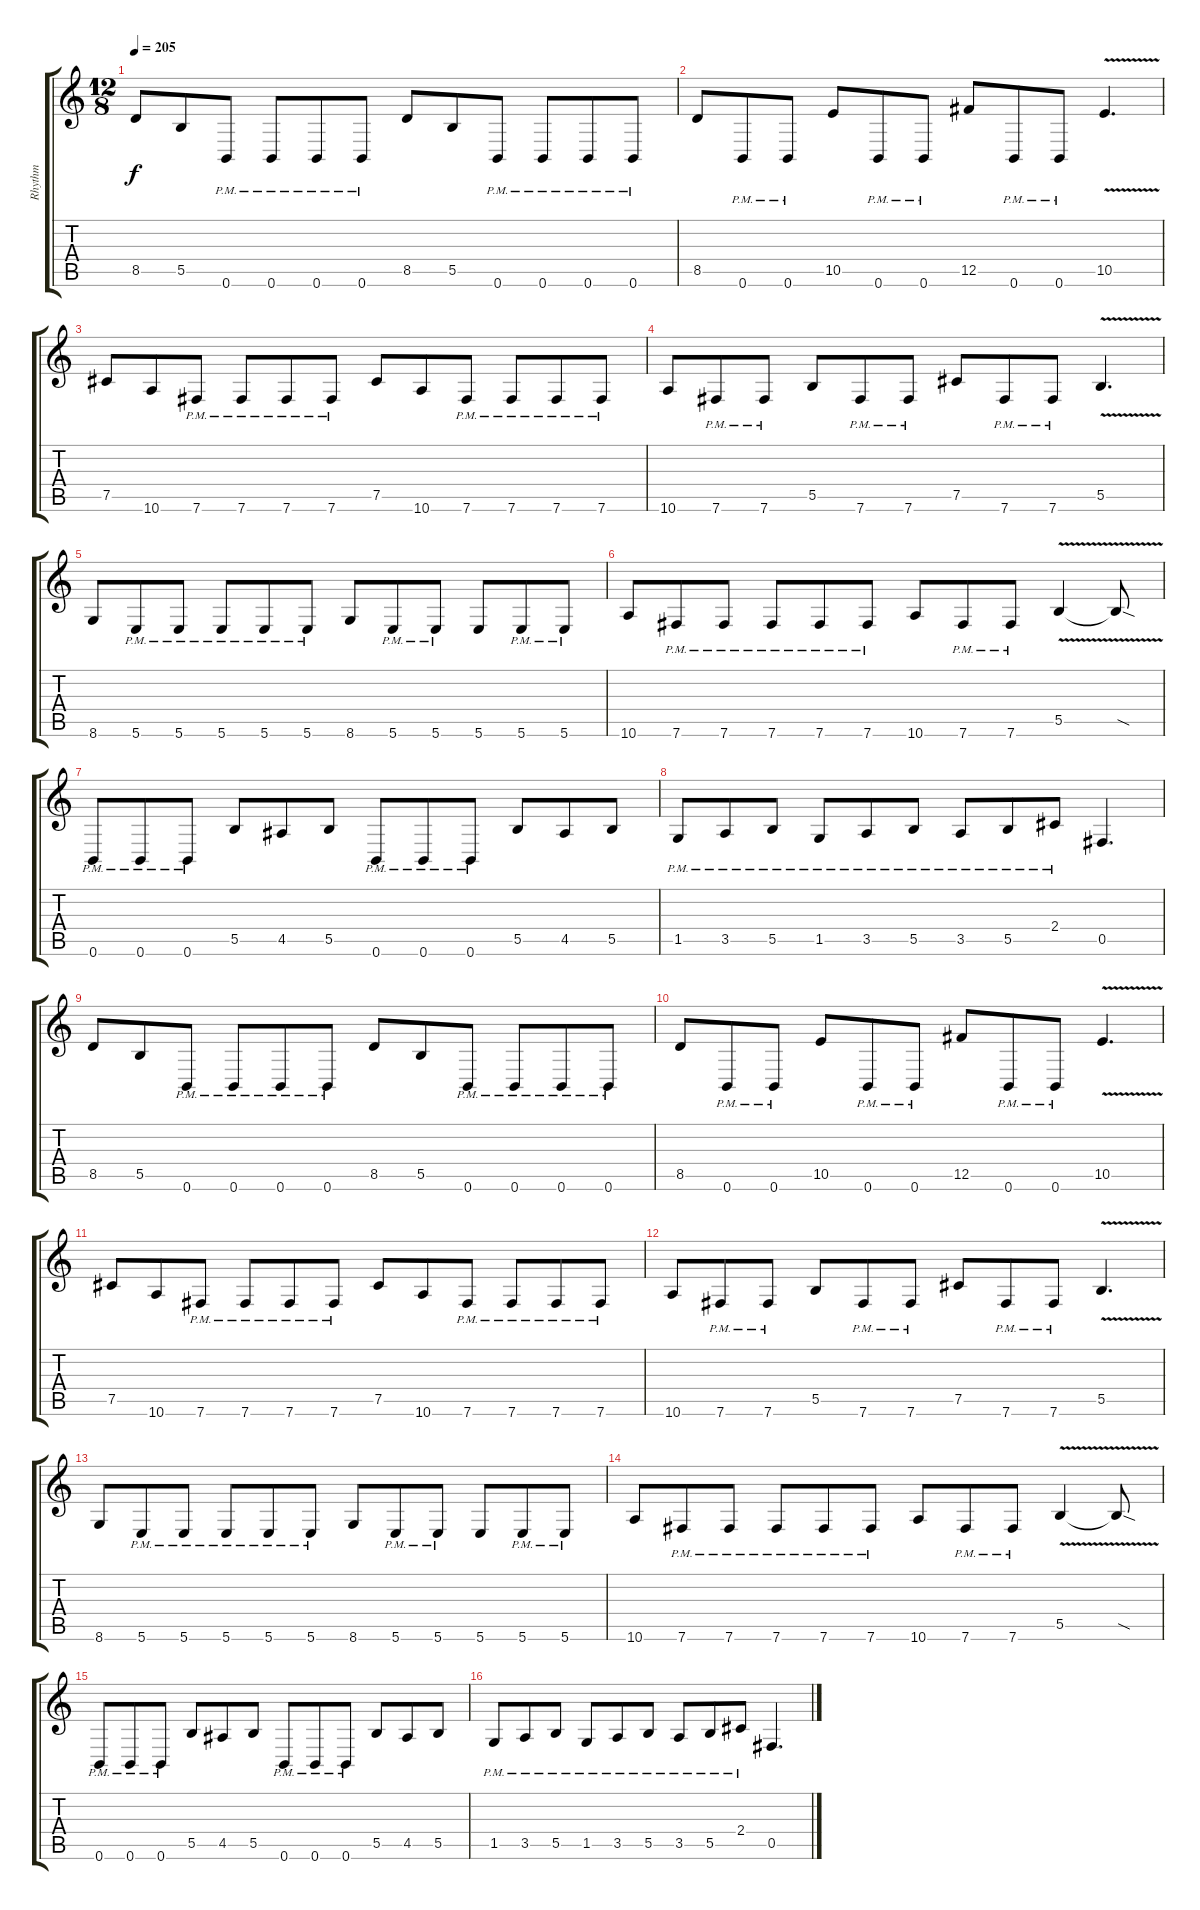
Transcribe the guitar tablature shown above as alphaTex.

\track ("Rhythm" "Rhythm") {instrument distortionguitar}
\staff {score tabs}
\tuning (Db4 Ab3 E3 B2 Gb2 B1) {hide}
\ts (12 8)
\tempo 205
\clef g2
\ks c
8.5.8{dy f} 5.5.8 0.6{pm}.8 0.6{pm}.8 0.6{pm}.8 0.6{pm}.8 8.5.8 5.5.8 0.6{pm}.8 0.6{pm}.8 0.6{pm}.8 0.6{pm}.8 |
8.5.8 0.6{pm}.8 0.6{pm}.8 10.5.8 0.6{pm}.8 0.6{pm}.8 12.5.8 0.6{pm}.8 0.6{pm}.8 10.5{v}.4{d} |
7.5.8 10.6.8 7.6{pm}.8 7.6{pm}.8 7.6{pm}.8 7.6{pm}.8 7.5.8 10.6.8 7.6{pm}.8 7.6{pm}.8 7.6{pm}.8 7.6{pm}.8 |
10.6.8 7.6{pm}.8 7.6{pm}.8 5.5.8 7.6{pm}.8 7.6{pm}.8 7.5.8 7.6{pm}.8 7.6{pm}.8 5.5{v}.4{d} |
8.6.8 5.6{pm}.8 5.6{pm}.8 5.6{pm}.8 5.6{pm}.8 5.6{pm}.8 8.6.8 5.6{pm}.8 5.6{pm}.8 5.6.8 5.6{pm}.8 5.6{pm}.8 |
10.6.8 7.6{pm}.8 7.6{pm}.8 7.6{pm}.8 7.6{pm}.8 7.6{pm}.8 10.6.8 7.6{pm}.8 7.6{pm}.8 5.5{v}.4 5.5{sod t}.8 |
0.6{pm}.8 0.6{pm}.8 0.6{pm}.8 5.5.8 4.5.8 5.5.8 0.6{pm}.8 0.6{pm}.8 0.6{pm}.8 5.5.8 4.5.8 5.5.8 |
1.5{pm}.8 3.5{pm}.8 5.5{pm}.8 1.5{pm}.8 3.5{pm}.8 5.5{pm}.8 3.5{pm}.8 5.5{pm}.8 2.4{pm}.8 0.5.4{d} |
8.5.8 5.5.8 0.6{pm}.8 0.6{pm}.8 0.6{pm}.8 0.6{pm}.8 8.5.8 5.5.8 0.6{pm}.8 0.6{pm}.8 0.6{pm}.8 0.6{pm}.8 |
8.5.8 0.6{pm}.8 0.6{pm}.8 10.5.8 0.6{pm}.8 0.6{pm}.8 12.5.8 0.6{pm}.8 0.6{pm}.8 10.5{v}.4{d} |
7.5.8 10.6.8 7.6{pm}.8 7.6{pm}.8 7.6{pm}.8 7.6{pm}.8 7.5.8 10.6.8 7.6{pm}.8 7.6{pm}.8 7.6{pm}.8 7.6{pm}.8 |
10.6.8 7.6{pm}.8 7.6{pm}.8 5.5.8 7.6{pm}.8 7.6{pm}.8 7.5.8 7.6{pm}.8 7.6{pm}.8 5.5{v}.4{d} |
8.6.8 5.6{pm}.8 5.6{pm}.8 5.6{pm}.8 5.6{pm}.8 5.6{pm}.8 8.6.8 5.6{pm}.8 5.6{pm}.8 5.6.8 5.6{pm}.8 5.6{pm}.8 |
10.6.8 7.6{pm}.8 7.6{pm}.8 7.6{pm}.8 7.6{pm}.8 7.6{pm}.8 10.6.8 7.6{pm}.8 7.6{pm}.8 5.5{v}.4 5.5{sod t}.8 |
0.6{pm}.8 0.6{pm}.8 0.6{pm}.8 5.5.8 4.5.8 5.5.8 0.6{pm}.8 0.6{pm}.8 0.6{pm}.8 5.5.8 4.5.8 5.5.8 |
1.5{pm}.8 3.5{pm}.8 5.5{pm}.8 1.5{pm}.8 3.5{pm}.8 5.5{pm}.8 3.5{pm}.8 5.5{pm}.8 2.4{pm}.8 0.5.4{d}
